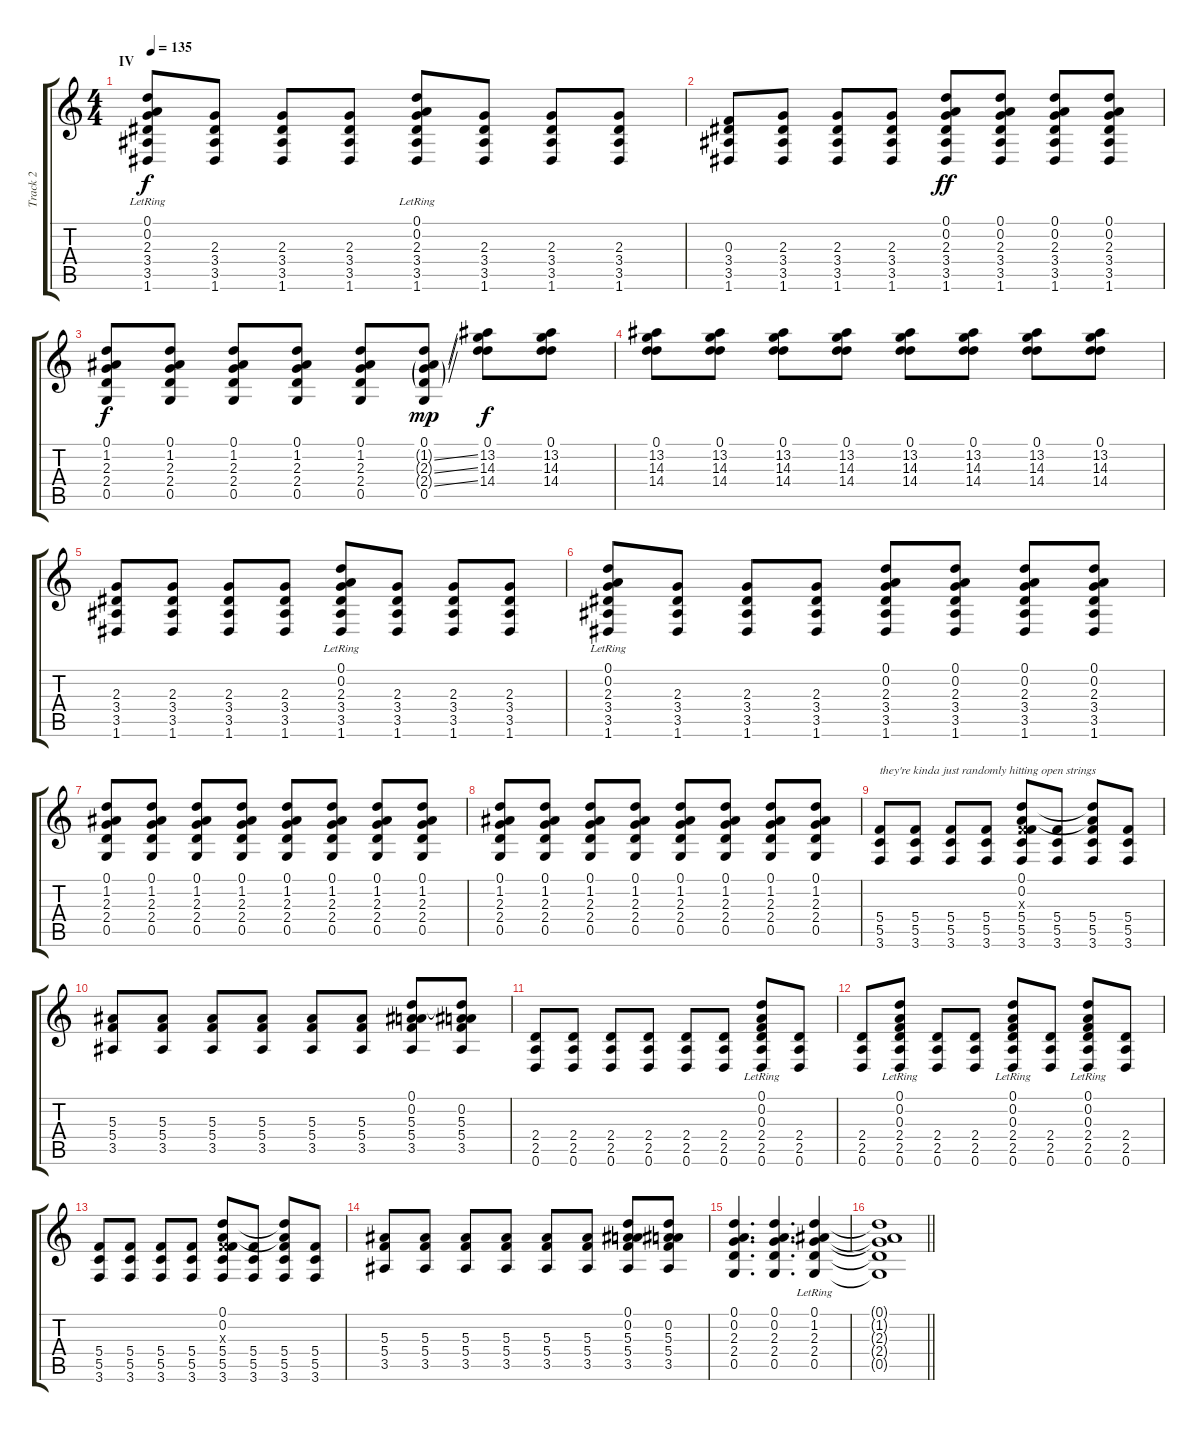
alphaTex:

\track ("Track 2" "Track 2") {instrument distortionguitar}
\staff {score tabs}
\tuning (D4 A3 F3 C3 G2 D2) {hide}
\ts (4 4)
\section ("" "IV")
\tempo 135
\clef g2
\ks c
(0.1{lr} 0.2{lr} 2.3 3.4 3.5 1.6).8{dy f volume 13} (2.3 3.4 3.5 1.6).8 (2.3 3.4 3.5 1.6).8 (2.3 3.4 3.5 1.6).8 (0.1{lr} 0.2{lr} 2.3 3.4 3.5 1.6).8 (2.3 3.4 3.5 1.6).8 (2.3 3.4 3.5 1.6).8 (2.3 3.4 3.5 1.6).8 |
(0.3 3.4 3.5 1.6).8 (2.3 3.4 3.5 1.6).8 (2.3 3.4 3.5 1.6).8 (2.3 3.4 3.5 1.6).8 (0.1 0.2 2.3 3.4 3.5 1.6).8{dy ff} (0.1 0.2 2.3 3.4 3.5 1.6).8 (0.1 0.2 2.3 3.4 3.5 1.6).8 (0.1 0.2 2.3 3.4 3.5 1.6).8 |
(0.1 1.2 2.3 2.4 0.5).8{dy f} (0.1 1.2 2.3 2.4 0.5).8 (0.1 1.2 2.3 2.4 0.5).8 (0.1 1.2 2.3 2.4 0.5).8 (0.1 1.2 2.3 2.4 0.5).8 (0.1 1.2{ss g} 2.3{ss g} 2.4{ss g} 0.5).8{dy mp} (0.1 13.2 14.3 14.4).8{dy f} (0.1 13.2 14.3 14.4).8 |
(0.1 13.2 14.3 14.4).8 (0.1 13.2 14.3 14.4).8 (0.1 13.2 14.3 14.4).8 (0.1 13.2 14.3 14.4).8 (0.1 13.2 14.3 14.4).8 (0.1 13.2 14.3 14.4).8 (0.1 13.2 14.3 14.4).8 (0.1 13.2 14.3 14.4).8 |
(2.3 3.4 3.5 1.6).8 (2.3 3.4 3.5 1.6).8 (2.3 3.4 3.5 1.6).8 (2.3 3.4 3.5 1.6).8 (0.1{lr} 0.2{lr} 2.3 3.4 3.5 1.6).8 (2.3 3.4 3.5 1.6).8 (2.3 3.4 3.5 1.6).8 (2.3 3.4 3.5 1.6).8 |
(0.1{lr} 0.2{lr} 2.3 3.4 3.5 1.6).8 (2.3 3.4 3.5 1.6).8 (2.3 3.4 3.5 1.6).8 (2.3 3.4 3.5 1.6).8 (0.1 0.2 2.3 3.4 3.5 1.6).8 (0.1 0.2 2.3 3.4 3.5 1.6).8 (0.1 0.2 2.3 3.4 3.5 1.6).8 (0.1 0.2 2.3 3.4 3.5 1.6).8 |
(0.1 1.2 2.3 2.4 0.5).8 (0.1 1.2 2.3 2.4 0.5).8 (0.1 1.2 2.3 2.4 0.5).8 (0.1 1.2 2.3 2.4 0.5).8 (0.1 1.2 2.3 2.4 0.5).8 (0.1 1.2 2.3 2.4 0.5).8 (0.1 1.2 2.3 2.4 0.5).8 (0.1 1.2 2.3 2.4 0.5).8 |
(0.1 1.2 2.3 2.4 0.5).8 (0.1 1.2 2.3 2.4 0.5).8 (0.1 1.2 2.3 2.4 0.5).8 (0.1 1.2 2.3 2.4 0.5).8 (0.1 1.2 2.3 2.4 0.5).8 (0.1 1.2 2.3 2.4 0.5).8 (0.1 1.2 2.3 2.4 0.5).8 (0.1 1.2 2.3 2.4 0.5).8 |
(5.4 5.5 3.6).8{txt "they're kinda just randomly hitting open strings"} (5.4 5.5 3.6).8 (5.4 5.5 3.6).8 (5.4 5.5 3.6).8 (0.1 0.2 0.3{x} 5.4 5.5 3.6).8 (5.4 5.5 3.6).8 (0.1{t} 0.2{t} 5.4 5.5 3.6).8 (5.4 5.5 3.6).8 |
(5.3 5.4 3.5).8 (5.3 5.4 3.5).8 (5.3 5.4 3.5).8 (5.3 5.4 3.5).8 (5.3 5.4 3.5).8 (5.3 5.4 3.5).8 (0.1 0.2 5.3 5.4 3.5).8 (0.1{t} 0.2 5.3 5.4 3.5).8 |
(2.4 2.5 0.6).8 (2.4 2.5 0.6).8 (2.4 2.5 0.6).8 (2.4 2.5 0.6).8 (2.4 2.5 0.6).8 (2.4 2.5 0.6).8 (0.1{lr} 0.2{lr} 0.3{lr} 2.4 2.5 0.6).8 (2.4 2.5 0.6).8 |
(2.4 2.5 0.6).8 (0.1{lr} 0.2{lr} 0.3{lr} 2.4 2.5 0.6).8 (2.4 2.5 0.6).8 (2.4 2.5 0.6).8 (0.1{lr} 0.2{lr} 0.3{lr} 2.4 2.5 0.6).8 (2.4 2.5 0.6).8 (0.1{lr} 0.2{lr} 0.3{lr} 2.4 2.5 0.6).8 (2.4 2.5 0.6).8 |
(5.4 5.5 3.6).8 (5.4 5.5 3.6).8 (5.4 5.5 3.6).8 (5.4 5.5 3.6).8 (0.1 0.2 0.3{x} 5.4 5.5 3.6).8 (5.4 5.5 3.6).8 (0.1{t} 0.2{t} 5.4 5.5 3.6).8 (5.4 5.5 3.6).8 |
(5.3 5.4 3.5).8 (5.3 5.4 3.5).8 (5.3 5.4 3.5).8 (5.3 5.4 3.5).8 (5.3 5.4 3.5).8 (5.3 5.4 3.5).8 (0.1 0.2 5.3 5.4 3.5).8 (0.1{t} 0.2 5.3 5.4 3.5).8 |
(0.1 0.2 2.3 2.4 0.5).4{d} (0.1 0.2 2.3 2.4 0.5).4{d} (0.1{lr} 1.2{lr} 2.3{lr} 2.4{lr} 0.5{lr}).4 |
\barLineRight lightlight
(0.1{t} 1.2{t} 2.3{t} 2.4{t} 0.5{t}).1{volume 0}
